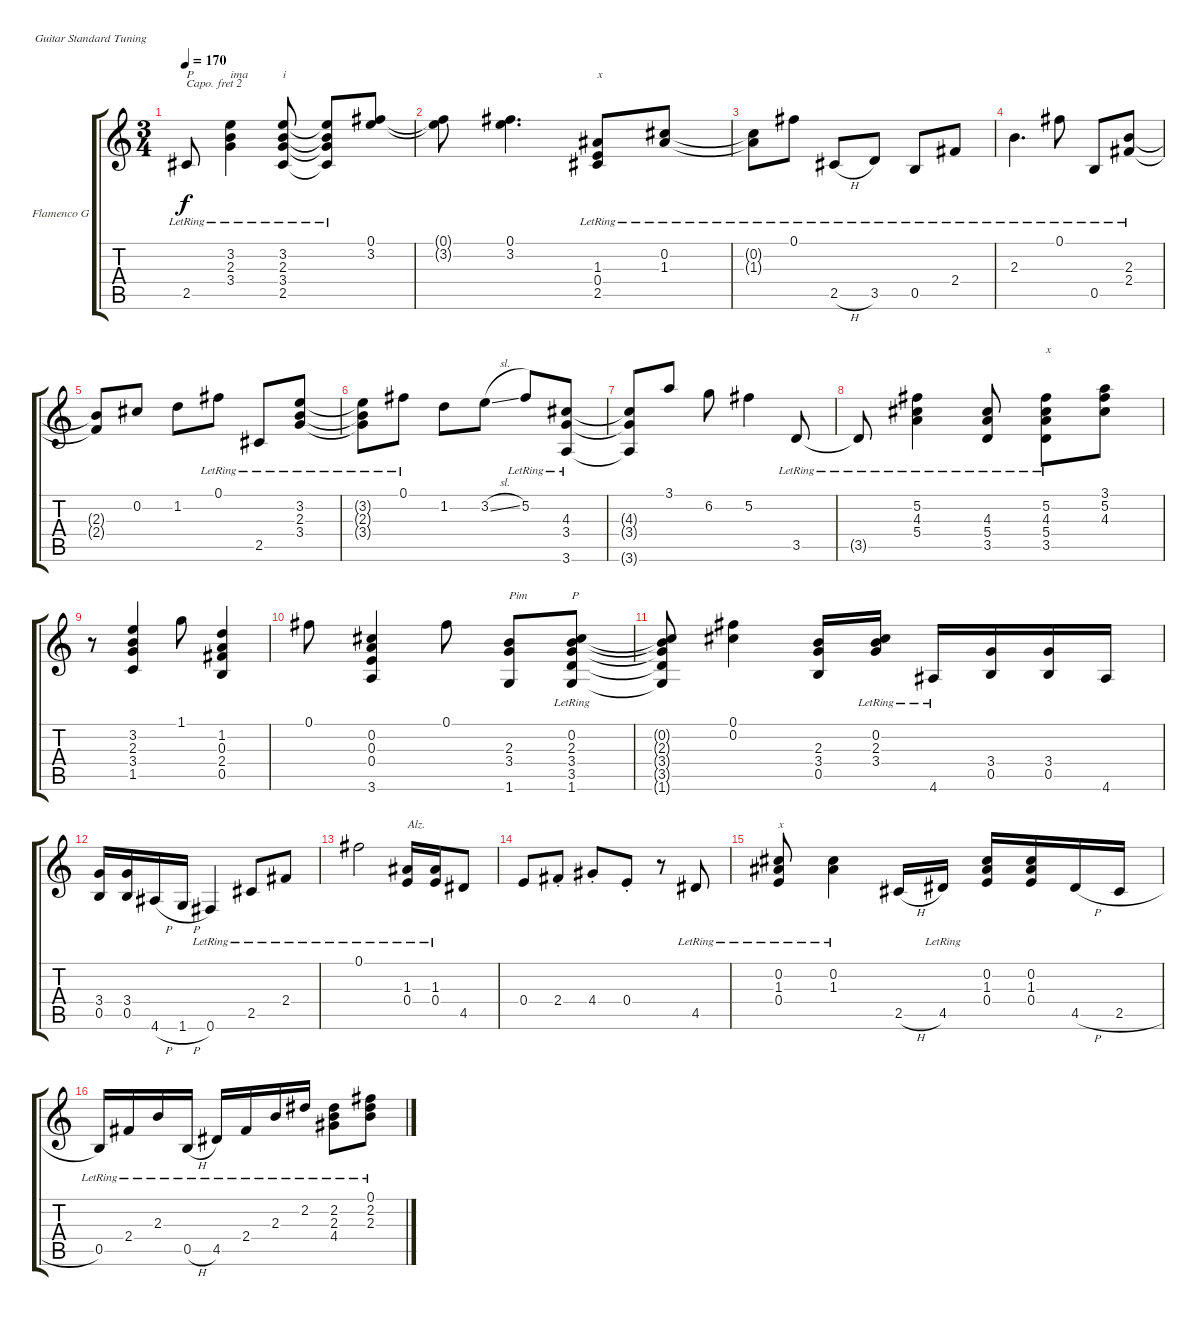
\defaultSystemsLayout 4
\bracketExtendMode groupsimilarinstruments
\firstSystemTrackNameOrientation horizontal
\otherSystemsTrackNameOrientation horizontal
\track ("Flamenco Guitar" "Flamenco G") {instrument acousticguitarnylon}
\staff {score tabs}
\capo 2
\tuning (E4 B3 G3 D3 A2 E2)
\ts (3 4)
\tempo 170
\clef g2
\ks c
2.5{lr}.8{txt "P" dy f} (3.4{lr} 2.3{lr} 3.2{lr}).4{txt "ima"} (3.2{lr} 2.3{lr} 3.4{lr} 2.5{lr}).8{txt "i"} (3.2{lr t} 2.3{lr t} 3.4{lr t} 2.5{lr t}).8 (0.1 3.2).8 |
(3.2{t} 0.1{t}).8 (0.1 3.2).4{d} (2.5{lr} 0.4{lr} 1.3{lr}).8{txt "x"} (0.2{lr} 1.3{lr}).8 |
(1.3{lr t} 0.2{lr t}).8 0.1{lr}.8 2.5{h lr}.8 3.5{lr}.8 0.5{lr}.8 2.4{lr}.8 |
2.3{lr}.4{d} 0.1{lr}.8 0.5{lr}.8 (2.4{lr} 2.3{lr}).8 |
(2.3{t} 2.4{t}).8 0.2.8 1.2.8 0.1{lr}.8 2.5{lr}.8 (3.4{lr} 2.3{lr} 3.2{lr}).8 |
(3.2{lr t} 2.3{lr t} 3.4{lr t}).8 0.1{lr}.8 1.2.8 3.2{sl}.8 5.2{lr}.8 (3.6{lr} 4.3{lr} 3.4{lr}).8 |
(3.6{t} 3.4{t} 4.3{t}).8 3.1.8 6.2.8 5.2.4 3.5{lr}.8 |
3.5{lr t}.8 (5.4{lr} 4.3{lr} 5.2{lr}).4 (3.5{lr} 5.4{lr} 4.3{lr}).8 (3.5{lr} 5.4{lr} 4.3{lr} 5.2{lr}).8{txt "x"} (3.1 5.2 4.3).8 |
r.8 (1.5 3.4 2.3 3.2).4 1.1.8 (0.5 2.4 0.3 1.2).4 |
0.1.8 (3.6 0.4 0.3 0.2).4 0.1.8 (1.6 3.4 2.3).8{txt "Pim"} (1.6{lr} 3.5{lr} 3.4{lr} 2.3{lr} 0.2{lr}).8{txt "P"} |
(0.2{t} 2.3{t} 3.4{t} 3.5{t} 1.6{t}).8 (0.1 0.2).4 (0.5 3.4 2.3).16 (0.2{lr} 2.3{lr} 3.4{lr}).16 4.6{lr}.16 (0.5 3.4).16 (3.4 0.5).16 4.6.16 |
(0.5 3.4).16 (0.5 3.4).16 4.6{h}.16 1.6{h}.16 0.6{lr}.4 2.5{lr}.8 2.4{lr}.8 |
0.1{lr}.2 (0.4{lr} 1.3{lr}).16{txt "Alz."} (1.3{lr} 0.4{lr}).16 4.5.8 |
0.4.8 2.4{st}.8 4.4{st}.8 0.4{st}.8 r.8 4.5{lr}.8 |
(0.4{lr} 1.3{lr} 0.2{lr}).8{txt "x"} (1.3{lr} 0.2{lr}).4 2.5{h}.16 4.5{lr}.16 (0.4 1.3 0.2).16 (0.2 1.3 0.4).16 4.5{h}.16 2.5{h}.16 |
0.5{lr}.16 2.4{lr}.16 2.3{lr}.16 0.5{h lr}.16 4.5{lr}.16 2.4{lr}.16 2.3{lr}.16 2.2{lr}.16 (4.4{lr} 2.3{lr} 2.2{lr}).8 (0.1{lr} 2.2{lr} 2.3{lr}).8
